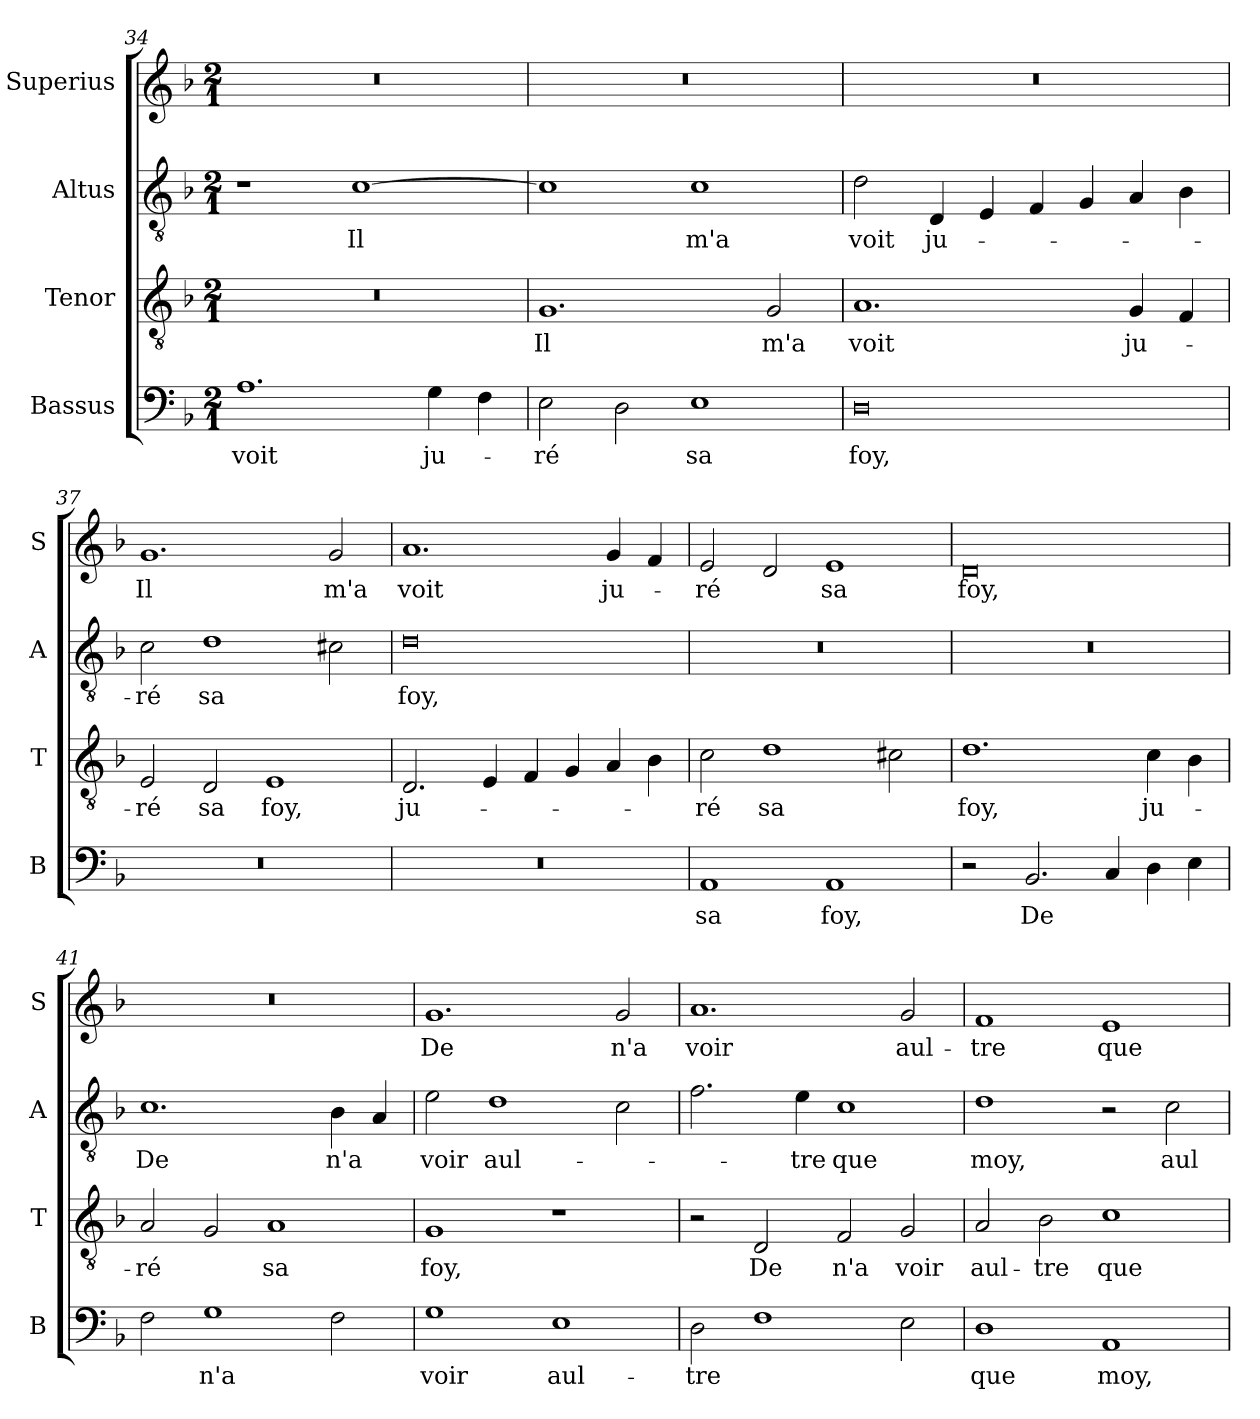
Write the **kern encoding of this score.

**kern	**text	**kern	**text	**kern	**text	**kern	**text
*part4	*part4	*part3	*part3	*part2	*part2	*part1	*part1
*staff4	*staff4	*staff3	*staff3	*staff2	*staff2	*staff1	*staff1
*I"Bassus	*	*I"Tenor	*	*I"Altus	*	*I"Superius	*
*I'B	*	*I'T	*	*I'A	*	*I'S	*
*clefF4	*	*clefGv2	*	*clefGv2	*	*clefG2	*
*k[b-]	*	*k[b-]	*	*k[b-]	*	*k[b-]	*
*M2/1	*	*M2/1	*	*M2/1	*	*M2/1	*
=34	=34	=34	=34	=34	=34	=34	=34
1.A	voit	0r	.	1r	.	0r	.
.	.	.	.	[1c	Il	.	.
4G\	ju-	.	.	.	.	.	.
4F\	.	.	.	.	.	.	.
=35	=35	=35	=35	=35	=35	=35	=35
2E\	-ré	1.G	Il	1c]	.	0r	.
2D\	.	.	.	.	.	.	.
1E	sa	.	.	1c	m'a	.	.
.	.	2G/	m'a	.	.	.	.
=36	=36	=36	=36	=36	=36	=36	=36
0D	foy,	1.A	voit	2d\	voit	0r	.
.	.	.	.	4D/	ju-	.	.
.	.	.	.	4E/	.	.	.
.	.	.	.	4F/	.	.	.
.	.	.	.	4G/	.	.	.
.	.	4G/	ju-	4A/	.	.	.
.	.	4F/	.	4B-\	.	.	.
=37	=37	=37	=37	=37	=37	=37	=37
0r	.	2E/	-ré	2c\	-ré	1.g	Il
.	.	2D/	sa	1d	sa	.	.
.	.	1E	foy,	.	.	.	.
.	.	.	.	2c#X\	.	2g/	m'a
=38	=38	=38	=38	=38	=38	=38	=38
0r	.	2.D/	ju-	0d	foy,	1.a	voit
.	.	4E/	.	.	.	.	.
.	.	4F/	.	.	.	.	.
.	.	4G/	.	.	.	.	.
.	.	4A/	.	.	.	4g/	ju-
.	.	4B-\	.	.	.	4f/	.
=39	=39	=39	=39	=39	=39	=39	=39
1AA	sa	2c\	-ré	0r	.	2e/	-ré
.	.	1d	sa	.	.	2d/	.
1AA	foy,	.	.	.	.	1e	sa
.	.	2c#X\	.	.	.	.	.
=40	=40	=40	=40	=40	=40	=40	=40
2r	.	1.d	foy,	0r	.	0d	foy,
2.BB-/	De	.	.	.	.	.	.
4C/	.	.	.	.	.	.	.
4D\	.	4c\	ju-	.	.	.	.
4E\	.	4B-\	.	.	.	.	.
=41	=41	=41	=41	=41	=41	=41	=41
2F\	.	2A/	-ré	1.c	De	0r	.
1G	n'a	2G/	.	.	.	.	.
.	.	1A	sa	.	.	.	.
2F\	.	.	.	4B-\	n'a	.	.
.	.	.	.	4A/	.	.	.
=42	=42	=42	=42	=42	=42	=42	=42
1G	voir	1G	foy,	2e\	voir	1.g	De
.	.	.	.	1d	aul-	.	.
1E	aul-	1r	.	.	.	.	.
.	.	.	.	2c\	.	2g/	n'a
=43	=43	=43	=43	=43	=43	=43	=43
2D\	-tre	2r	.	2.f\	.	1.a	voir
1F	.	2D/	De	.	.	.	.
.	.	.	.	4e\	-tre	.	.
.	.	2F/	n'a	1c	que	.	.
2E\	.	2G/	voir	.	.	2g/	aul-
=44	=44	=44	=44	=44	=44	=44	=44
1D	que	2A/	aul-	1d	moy,	1f	-tre
.	.	2B-\	-tre	.	.	.	.
1AA	moy,	1c	que	2r	.	1e	que
.	.	.	.	2c\	aul-	.	.
=	=	=	=	=	=	=	=
*-	*-	*-	*-	*-	*-	*-	*-
